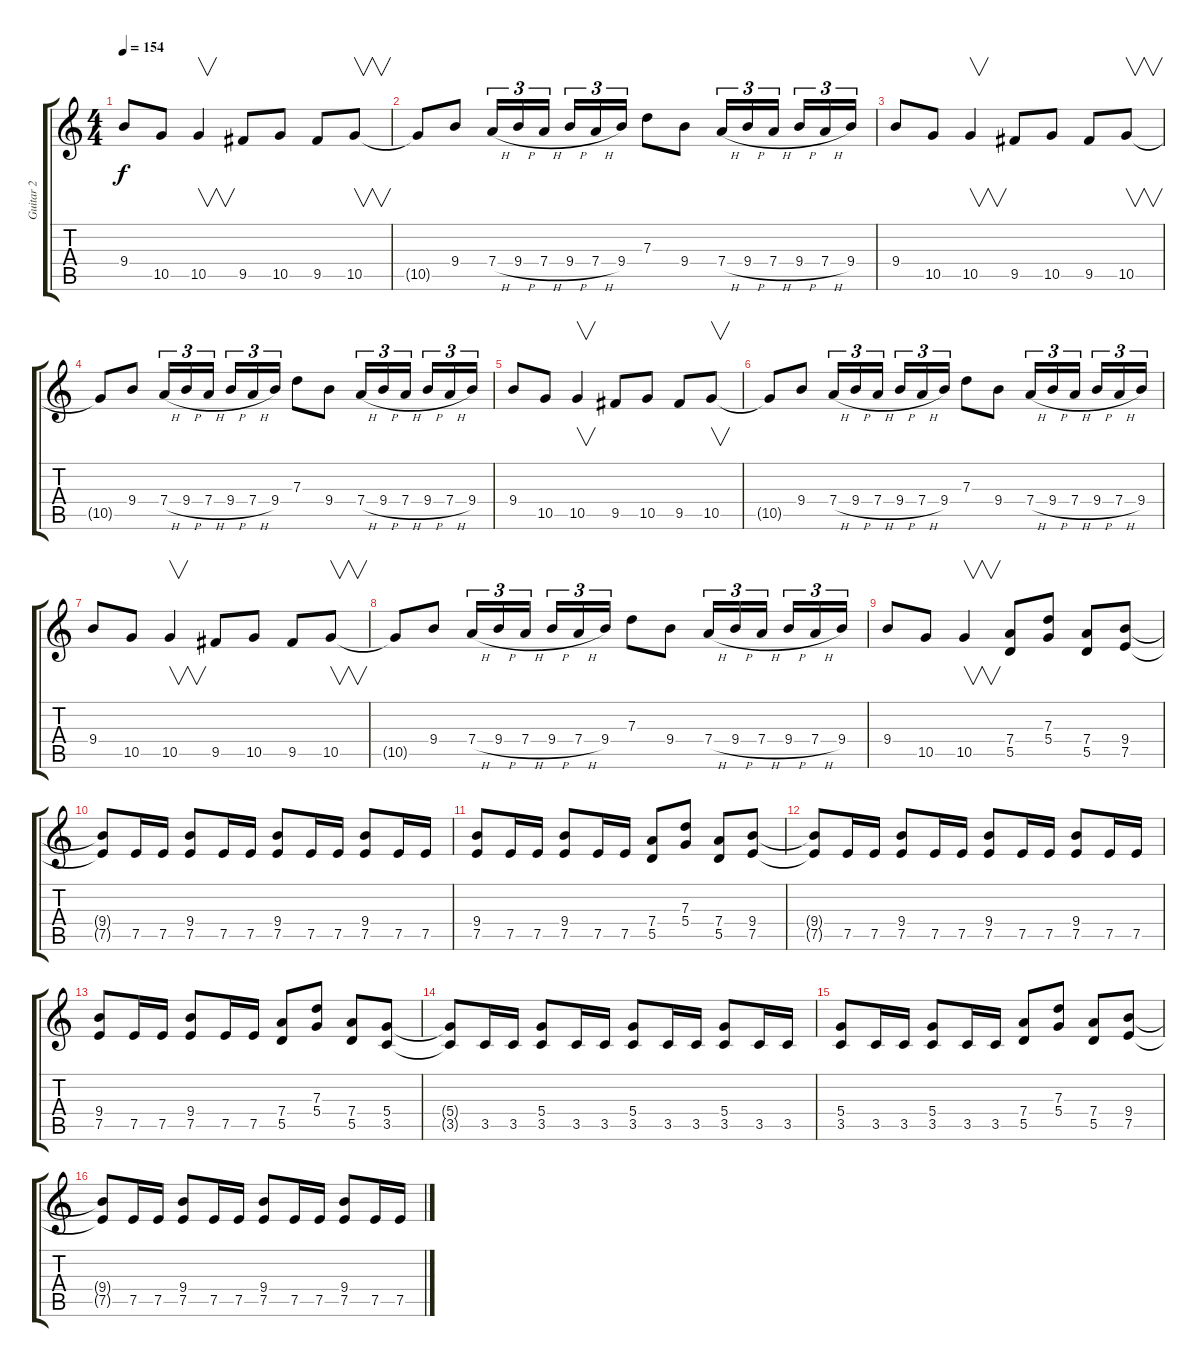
\track ("Guitar 2" "Guitar 2") {instrument distortionguitar}
\staff {score tabs}
\tuning (E4 B3 G3 D3 A2 E2) {hide}
\ts (4 4)
\tempo 154
\clef g2
\ks c
9.4.8{dy f} 10.5.8 10.5.4{v} 9.5.8 10.5.8 9.5.8 10.5.8{v} |
10.5{t}.8 9.4.8 7.4{h}.16{tu (3 2)} 9.4{h}.16{tu (3 2)} 7.4{h}.16{tu (3 2)} 9.4{h}.16{tu (3 2)} 7.4{h}.16{tu (3 2)} 9.4.16{tu (3 2)} 7.3.8 9.4.8 7.4{h}.16{tu (3 2)} 9.4{h}.16{tu (3 2)} 7.4{h}.16{tu (3 2)} 9.4{h}.16{tu (3 2)} 7.4{h}.16{tu (3 2)} 9.4.16{tu (3 2)} |
9.4.8 10.5.8 10.5.4{v} 9.5.8 10.5.8 9.5.8 10.5.8{v} |
10.5{t}.8 9.4.8 7.4{h}.16{tu (3 2)} 9.4{h}.16{tu (3 2)} 7.4{h}.16{tu (3 2)} 9.4{h}.16{tu (3 2)} 7.4{h}.16{tu (3 2)} 9.4.16{tu (3 2)} 7.3.8 9.4.8 7.4{h}.16{tu (3 2)} 9.4{h}.16{tu (3 2)} 7.4{h}.16{tu (3 2)} 9.4{h}.16{tu (3 2)} 7.4{h}.16{tu (3 2)} 9.4.16{tu (3 2)} |
9.4.8 10.5.8 10.5.4{v} 9.5.8 10.5.8 9.5.8 10.5.8{v} |
10.5{t}.8 9.4.8 7.4{h}.16{tu (3 2)} 9.4{h}.16{tu (3 2)} 7.4{h}.16{tu (3 2)} 9.4{h}.16{tu (3 2)} 7.4{h}.16{tu (3 2)} 9.4.16{tu (3 2)} 7.3.8 9.4.8 7.4{h}.16{tu (3 2)} 9.4{h}.16{tu (3 2)} 7.4{h}.16{tu (3 2)} 9.4{h}.16{tu (3 2)} 7.4{h}.16{tu (3 2)} 9.4.16{tu (3 2)} |
9.4.8 10.5.8 10.5.4{v} 9.5.8 10.5.8 9.5.8 10.5.8{v} |
10.5{t}.8 9.4.8 7.4{h}.16{tu (3 2)} 9.4{h}.16{tu (3 2)} 7.4{h}.16{tu (3 2)} 9.4{h}.16{tu (3 2)} 7.4{h}.16{tu (3 2)} 9.4.16{tu (3 2)} 7.3.8 9.4.8 7.4{h}.16{tu (3 2)} 9.4{h}.16{tu (3 2)} 7.4{h}.16{tu (3 2)} 9.4{h}.16{tu (3 2)} 7.4{h}.16{tu (3 2)} 9.4.16{tu (3 2)} |
9.4.8 10.5.8 10.5.4{v} (7.4 5.5).8 (7.3 5.4).8 (7.4 5.5).8 (9.4 7.5).8 |
(9.4{t} 7.5{t}).8 7.5.16 7.5.16 (9.4 7.5).8 7.5.16 7.5.16 (9.4 7.5).8 7.5.16 7.5.16 (9.4 7.5).8 7.5.16 7.5.16 |
(9.4 7.5).8 7.5.16 7.5.16 (9.4 7.5).8 7.5.16 7.5.16 (7.4 5.5).8 (7.3 5.4).8 (7.4 5.5).8 (9.4 7.5).8 |
(9.4{t} 7.5{t}).8 7.5.16 7.5.16 (9.4 7.5).8 7.5.16 7.5.16 (9.4 7.5).8 7.5.16 7.5.16 (9.4 7.5).8 7.5.16 7.5.16 |
(9.4 7.5).8 7.5.16 7.5.16 (9.4 7.5).8 7.5.16 7.5.16 (7.4 5.5).8 (7.3 5.4).8 (7.4 5.5).8 (5.4 3.5).8 |
(5.4{t} 3.5{t}).8 3.5.16 3.5.16 (5.4 3.5).8 3.5.16 3.5.16 (5.4 3.5).8 3.5.16 3.5.16 (5.4 3.5).8 3.5.16 3.5.16 |
(5.4 3.5).8 3.5.16 3.5.16 (5.4 3.5).8 3.5.16 3.5.16 (7.4 5.5).8 (7.3 5.4).8 (7.4 5.5).8 (9.4 7.5).8 |
(9.4{t} 7.5{t}).8 7.5.16 7.5.16 (9.4 7.5).8 7.5.16 7.5.16 (9.4 7.5).8 7.5.16 7.5.16 (9.4 7.5).8 7.5.16 7.5.16
